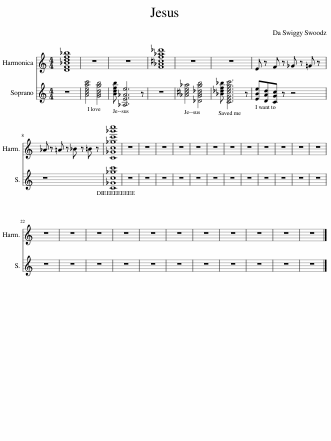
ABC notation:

X:1
%%score 1 2
L:1/8
M:4/4
I:linebreak $
K:C
V:1 treble
V:2 treble
V:1
 [DF_Bdf_b]8 | z8 | z8 | [F_A^cf_a_d']8 | z8 | %5
 z8 | E z F z _G z =G z |$ _A z =A z _B z =B z | [C_Gc_gc'_g'c'']8 | z8 | %10
 z8 | z8 | z8 | z8 | z8 | %15
 z8 | z8 | z8 | z8 | z8 | %20
 z8 |$ z8 | z8 | z8 | z8 | %25
 z8 | z8 | z8 | z8 | z8 | %30
 z8 | z8 |] %32
V:2
 z8 | [Aceac']4 [GBdgb]4 | [Bdfb] [_A,E_Ae]6 z | z8 | [_A^ce_a]4 [_DGB_dgb]4 | %5
 [_B_df_b] [CEGcegc']6 z | [EBe][DAd][CGc] z z4 |$ z8 | [C_Gc_gc']8 | z8 | %10
 z8 | z8 | z8 | z8 | z8 | %15
 z8 | z8 | z8 | z8 | z8 | %20
 z8 |$ z8 | z8 | z8 | z8 | %25
 z8 | z8 | z8 | z8 | z8 | %30
 z8 | z8 |] %32
